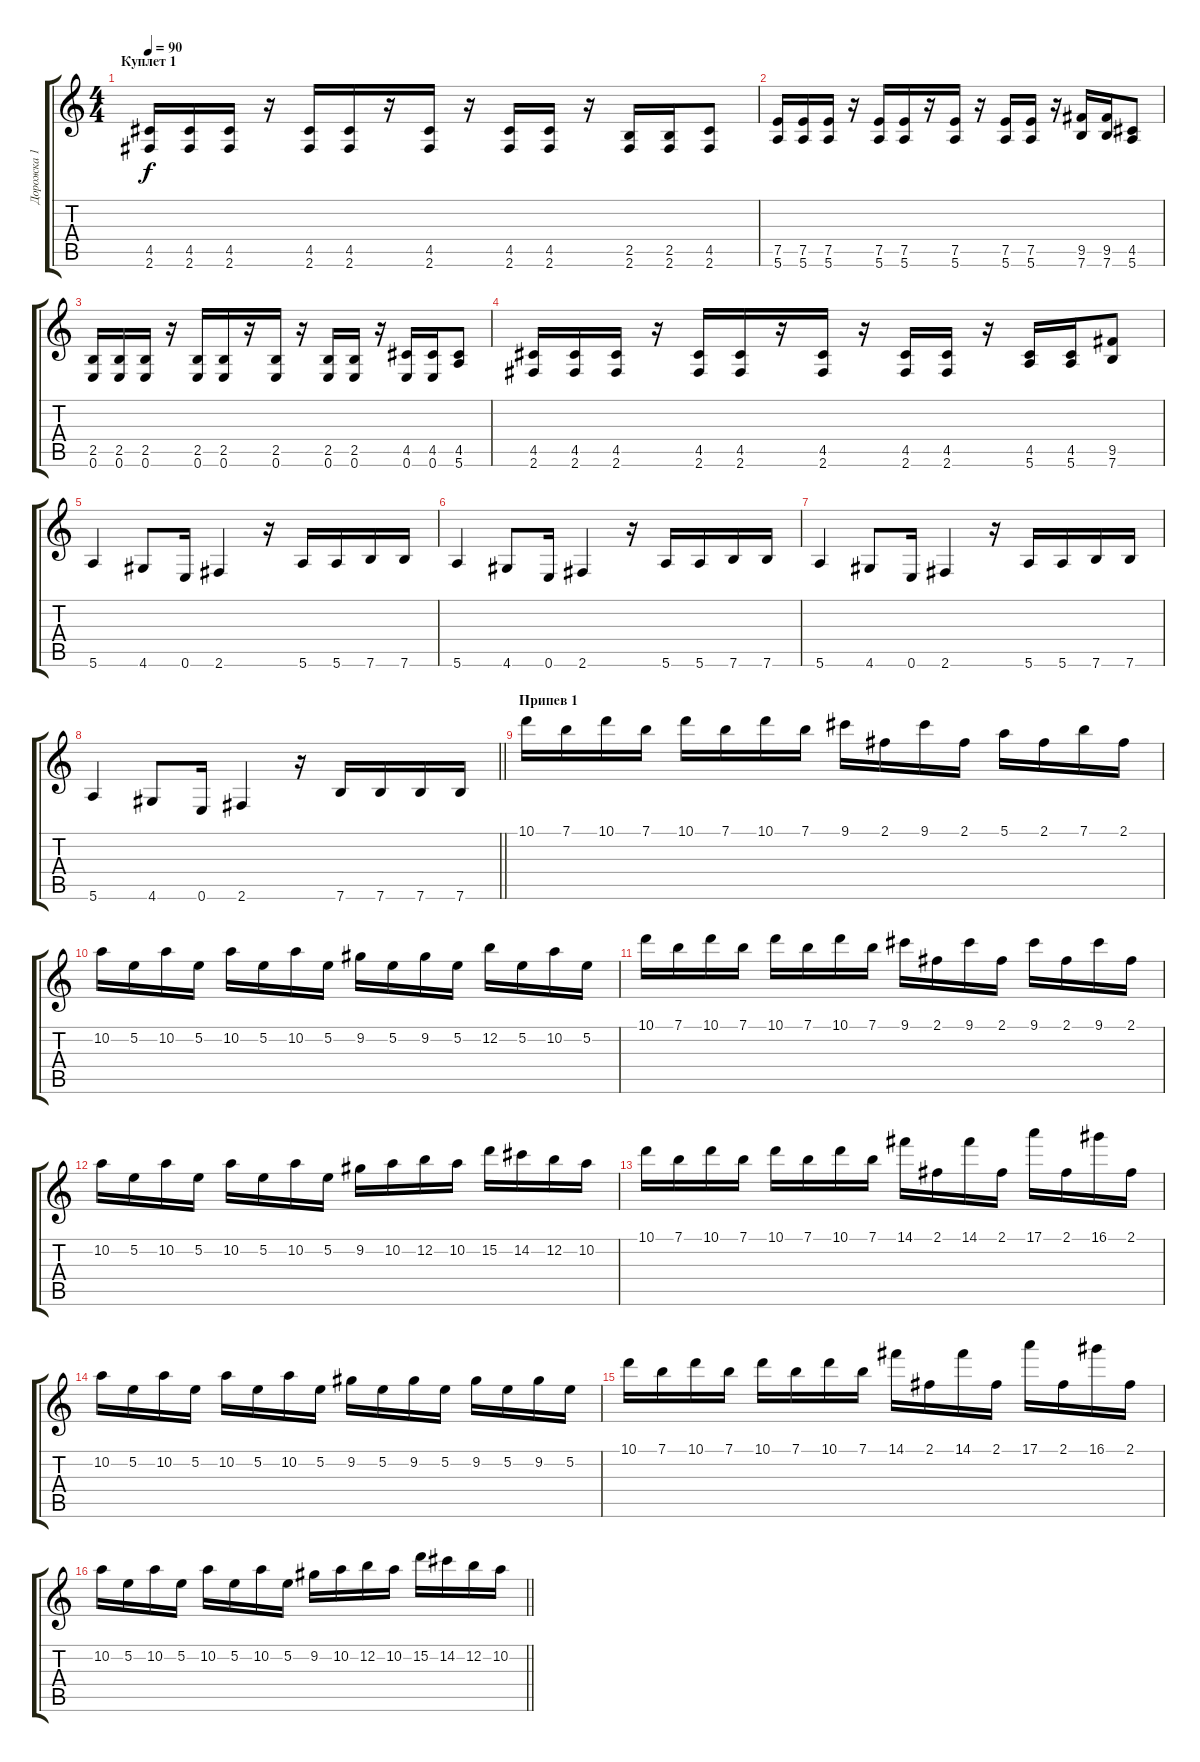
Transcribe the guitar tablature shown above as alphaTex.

\track ("Дорожка 1" "Дорожка 1") {instrument distortionguitar}
\staff {score tabs}
\tuning (E4 B3 G3 D3 A2 E2) {hide}
\ts (4 4)
\section ("" "Куплет 1")
\tempo 90
\clef g2
\ks c
(4.5 2.6).16{dy f} (4.5 2.6).16 (4.5 2.6).16 r.16 (4.5 2.6).16 (4.5 2.6).16 r.16 (4.5 2.6).16 r.16 (4.5 2.6).16 (4.5 2.6).16 r.16 (2.5 2.6).16 (2.5 2.6).16 (4.5 2.6).8 |
(7.5 5.6).16 (7.5 5.6).16 (7.5 5.6).16 r.16 (7.5 5.6).16 (7.5 5.6).16 r.16 (7.5 5.6).16 r.16 (7.5 5.6).16 (7.5 5.6).16 r.16 (9.5 7.6).16 (9.5 7.6).16 (4.5 5.6).8 |
(2.5 0.6).16 (2.5 0.6).16 (2.5 0.6).16 r.16 (2.5 0.6).16 (2.5 0.6).16 r.16 (2.5 0.6).16 r.16 (2.5 0.6).16 (2.5 0.6).16 r.16 (4.5 0.6).16 (4.5 0.6).16 (4.5 5.6).8 |
(4.5 2.6).16 (4.5 2.6).16 (4.5 2.6).16 r.16 (4.5 2.6).16 (4.5 2.6).16 r.16 (4.5 2.6).16 r.16 (4.5 2.6).16 (4.5 2.6).16 r.16 (4.5 5.6).16 (4.5 5.6).16 (9.5 7.6).8 |
5.6.4 4.6.8 0.6.16 2.6.4 r.16 5.6.16 5.6.16 7.6.16 7.6.16 |
5.6.4 4.6.8 0.6.16 2.6.4 r.16 5.6.16 5.6.16 7.6.16 7.6.16 |
5.6.4 4.6.8 0.6.16 2.6.4 r.16 5.6.16 5.6.16 7.6.16 7.6.16 |
\barLineRight lightlight
5.6.4 4.6.8 0.6.16 2.6.4 r.16 7.6.16 7.6.16 7.6.16 7.6.16 |
\section ("" "Припев 1")
10.1.16 7.1.16 10.1.16 7.1.16 10.1.16 7.1.16 10.1.16 7.1.16 9.1.16 2.1.16 9.1.16 2.1.16 5.1.16 2.1.16 7.1.16 2.1.16 |
10.2.16 5.2.16 10.2.16 5.2.16 10.2.16 5.2.16 10.2.16 5.2.16 9.2.16 5.2.16 9.2.16 5.2.16 12.2.16 5.2.16 10.2.16 5.2.16 |
10.1.16 7.1.16 10.1.16 7.1.16 10.1.16 7.1.16 10.1.16 7.1.16 9.1.16 2.1.16 9.1.16 2.1.16 9.1.16 2.1.16 9.1.16 2.1.16 |
10.2.16 5.2.16 10.2.16 5.2.16 10.2.16 5.2.16 10.2.16 5.2.16 9.2.16 10.2.16 12.2.16 10.2.16 15.2.16 14.2.16 12.2.16 10.2.16 |
10.1.16 7.1.16 10.1.16 7.1.16 10.1.16 7.1.16 10.1.16 7.1.16 14.1.16 2.1.16 14.1.16 2.1.16 17.1.16 2.1.16 16.1.16 2.1.16 |
10.2.16 5.2.16 10.2.16 5.2.16 10.2.16 5.2.16 10.2.16 5.2.16 9.2.16 5.2.16 9.2.16 5.2.16 9.2.16 5.2.16 9.2.16 5.2.16 |
10.1.16 7.1.16 10.1.16 7.1.16 10.1.16 7.1.16 10.1.16 7.1.16 14.1.16 2.1.16 14.1.16 2.1.16 17.1.16 2.1.16 16.1.16 2.1.16 |
\barLineRight lightlight
10.2.16 5.2.16 10.2.16 5.2.16 10.2.16 5.2.16 10.2.16 5.2.16 9.2.16 10.2.16 12.2.16 10.2.16 15.2.16 14.2.16 12.2.16 10.2.16
